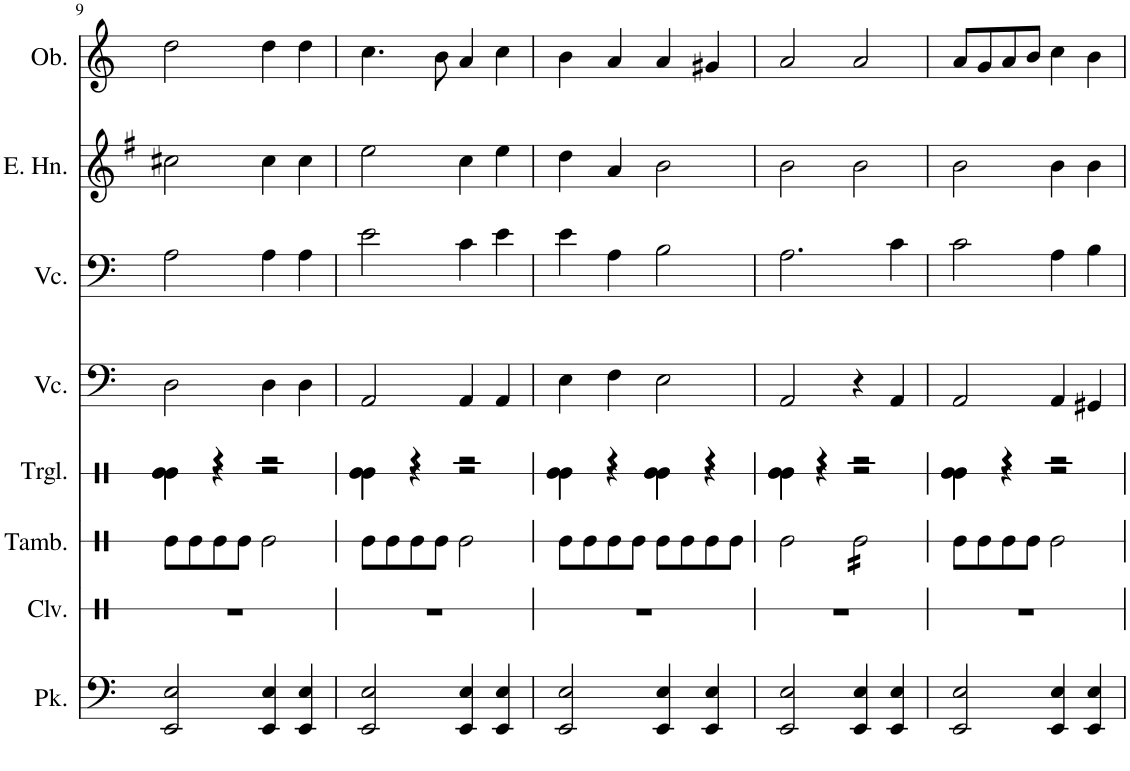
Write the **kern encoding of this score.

**kern	**kern	**kern	**kern	**kern	**kern	**kern	**kern	**kern	**kern	**kern	**kern
*part12	*part11	*part10	*part9	*part8	*part7	*part6	*part5	*part4	*part3	*part2	*part1
*staff12	*staff11	*staff10	*staff9	*staff8	*staff7	*staff6	*staff5	*staff4	*staff3	*staff2	*staff1
*I"Pauke	*I"Klanghölzer	*I"Tamburin	*I"Triangel	*I"Violoncello	*I"Violoncello	*I"Violoncello	*I"Violoncello	*I"English Horn	*I"English Horn	*I"Oboe	*I"Oboe
*I'Pk.	*	*I'Tamb.	*I'Trgl.	*I'Vc.	*I'Vc.	*I'Vc.	*I'Vc.	*I'E. Hn.	*I'E. Hn.	*I'Ob.	*I'Ob.
!!LO:PB:g=z
*clefF4	*clefX	*clefX	*clefX	*clefF4	*clefF4	*clefF4	*clefF4	*clefG2	*clefG2	*clefG2	*clefG2
*	*	*	*	*	*	*	*	*Trd4c7	*Trd4c7	*Trd4c7	*
*k[]	*k[]	*k[]	*k[]	*k[]	*k[]	*k[]	*k[]	*k[f#]	*k[f#]	*k[]	*k[]
*M2/2	*M2/2	*M2/2	*M2/2	*M2/2	*M2/2	*M2/2	*M2/2	*M2/2	*M2/2	*M2/2	*M2/2
=9	=9	=9	=9	=9	=9	=9	=9	=9	=9	=9	=9
*	*	*	*^	*	*	*	*	*	*	*	*
*	*	*	*	*^	*	*	*	*	*	*	*	*
*	*	*	*	*	*^	*	*	*	*	*	*	*	*
2EE/ 2E/	1r	8Re\L	4Re\	4Re\	4Re\	4Re\	2D	2D\	2A	2A\	2cc#X	2cc#X\	2dd	2dd\
.	.	8Re\	.	.	.	.	.	.	.	.	.	.	.	.
.	.	8Re\	4r	2.ryy	4r	2.ryy	.	.	.	.	.	.	.	.
.	.	8Re\J	.	.	.	.	.	.	.	.	.	.	.	.
4EE/ 4E/	.	2Re\	2r	.	2r	.	4D	4D\	4A	4A\	4cc#	4cc#\	4dd	4dd\
4EE/ 4E/	.	.	.	.	.	.	4D	4D\	4A	4A\	4cc#	4cc#\	4dd	4dd\
=10	=10	=10	=10	=10	=10	=10	=10	=10	=10	=10	=10	=10	=10	=10
2EE/ 2E/	1r	8Re\L	4Re\	4Re\	4Re\	4Re\	2AA	2AA/	2e	2e\	2ee	2ee\	4.cc	4.cc\
.	.	8Re\	.	.	.	.	.	.	.	.	.	.	.	.
.	.	8Re\	4r	2.ryy	4r	2.ryy	.	.	.	.	.	.	.	.
.	.	8Re\J	.	.	.	.	.	.	.	.	.	.	8b	8b\
4EE/ 4E/	.	2Re\	2r	.	2r	.	4AA	4AA/	4c	4c\	4cc	4cc\	4a	4a/
4EE/ 4E/	.	.	.	.	.	.	4AA	4AA/	4e	4e\	4ee	4ee\	4cc	4cc\
=11	=11	=11	=11	=11	=11	=11	=11	=11	=11	=11	=11	=11	=11	=11
2EE/ 2E/	1r	8Re\L	4Re\	4Re\	4Re\	4Re\	4E	4E\	4e	4e\	4dd	4dd\	4b	4b\
.	.	8Re\	.	.	.	.	.	.	.	.	.	.	.	.
.	.	8Re\	4r	4ryy	4r	4ryy	4F	4F\	4A	4A\	4a	4a/	4a	4a/
.	.	8Re\J	.	.	.	.	.	.	.	.	.	.	.	.
4EE/ 4E/	.	8Re\L	4Re\	4Re\	4Re\	4Re\	2E	2E\	2B	2B\	2b	2b\	4a	4a/
.	.	8Re\	.	.	.	.	.	.	.	.	.	.	.	.
4EE/ 4E/	.	8Re\	4r	4ryy	4r	4ryy	.	.	.	.	.	.	4g#X	4g#X/
.	.	8Re\J	.	.	.	.	.	.	.	.	.	.	.	.
=12	=12	=12	=12	=12	=12	=12	=12	=12	=12	=12	=12	=12	=12	=12
2EE/ 2E/	1r	2Re\	4Re\	4Re\	4Re\	4Re\	2AA	2AA/	2.A	2.A\	2b	2b\	2a	2a/
.	.	.	4r	2.ryy	4r	2.ryy	.	.	.	.	.	.	.	.
*	*	*tremolo	*	*	*	*	*	*	*	*	*	*	*	*
4EE/ 4E/	.	16Re\LL	2r	.	2r	.	4r	4r	.	.	2b	2b\	2a	2a/
.	.	16Re\	.	.	.	.	.	.	.	.	.	.	.	.
.	.	16Re\	.	.	.	.	.	.	.	.	.	.	.	.
.	.	16Re\	.	.	.	.	.	.	.	.	.	.	.	.
4EE/ 4E/	.	16Re\	.	.	.	.	4AA	4AA/	4c	4c\	.	.	.	.
.	.	16Re\	.	.	.	.	.	.	.	.	.	.	.	.
.	.	16Re\	.	.	.	.	.	.	.	.	.	.	.	.
.	.	16Re\JJ	.	.	.	.	.	.	.	.	.	.	.	.
*	*	*Xtremolo	*	*	*	*	*	*	*	*	*	*	*	*
=13	=13	=13	=13	=13	=13	=13	=13	=13	=13	=13	=13	=13	=13	=13
2EE/ 2E/	1r	8Re\L	4Re\	4Re\	4Re\	4Re\	2AA	2AA/	2c	2c\	2b	2b\	8a/L	8a/L
.	.	8Re\	.	.	.	.	.	.	.	.	.	.	8g/	8g/
.	.	8Re\	4r	2.ryy	4r	2.ryy	.	.	.	.	.	.	8a/	8a/
.	.	8Re\J	.	.	.	.	.	.	.	.	.	.	8b/J	8b/J
4EE/ 4E/	.	2Re\	2r	.	2r	.	4AA	4AA/	4A	4A\	4b	4b\	4cc	4cc\
4EE/ 4E/	.	.	.	.	.	.	4GG#X	4GG#X/	4B	4B\	4b	4b\	4b	4b\
*	*	*	*v	*v	*v	*v	*	*	*	*	*	*	*	*
=	=	=	=	=	=	=	=	=	=	=	=
*-	*-	*-	*-	*-	*-	*-	*-	*-	*-	*-	*-
